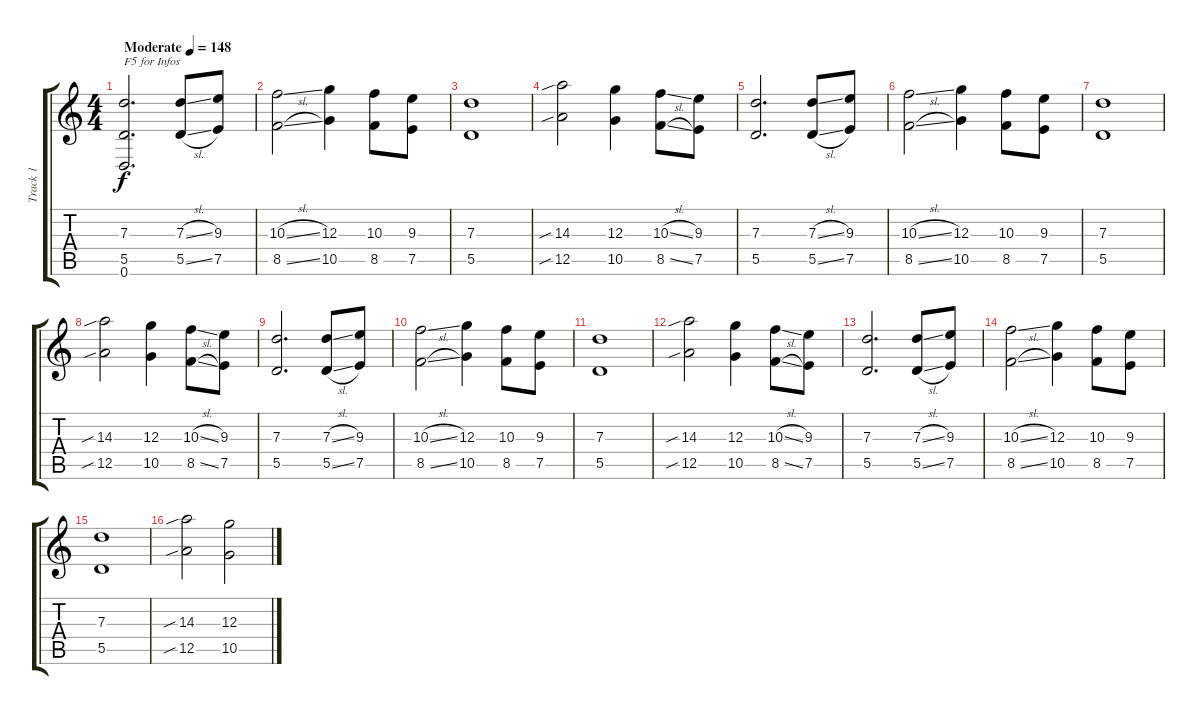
\track ("Track 1" "Track 1") {instrument distortionguitar}
\staff {score tabs}
\tuning (E4 B3 G3 D3 A2 D2) {hide}
\ts (4 4)
\tempo (148 "Moderate")
\clef g2
\ks c
(7.3 5.5 0.6).2{d txt "F5 for Infos" dy f instrument distortionguitar} (7.3{sl} 5.5{sl}).8 (9.3 7.5).8 |
(10.3{sl} 8.5{sl}).2 (12.3 10.5).4 (10.3 8.5).8 (9.3 7.5).8 |
(7.3 5.5).1 |
(14.3{sib} 12.5{sib}).2 (12.3 10.5).4 (10.3{sl} 8.5{sl}).8 (9.3 7.5).8 |
(7.3 5.5).2{d} (7.3{sl} 5.5{sl}).8 (9.3 7.5).8 |
(10.3{sl} 8.5{sl}).2 (12.3 10.5).4 (10.3 8.5).8 (9.3 7.5).8 |
(7.3 5.5).1 |
(14.3{sib} 12.5{sib}).2 (12.3 10.5).4 (10.3{sl} 8.5{sl}).8 (9.3 7.5).8 |
(7.3 5.5).2{d} (7.3{sl} 5.5{sl}).8 (9.3 7.5).8 |
(10.3{sl} 8.5{sl}).2 (12.3 10.5).4 (10.3 8.5).8 (9.3 7.5).8 |
(7.3 5.5).1 |
(14.3{sib} 12.5{sib}).2 (12.3 10.5).4 (10.3{sl} 8.5{sl}).8 (9.3 7.5).8 |
(7.3 5.5).2{d} (7.3{sl} 5.5{sl}).8 (9.3 7.5).8 |
(10.3{sl} 8.5{sl}).2 (12.3 10.5).4 (10.3 8.5).8 (9.3 7.5).8 |
(7.3 5.5).1 |
(14.3{sib} 12.5{sib}).2 (12.3 10.5).2
